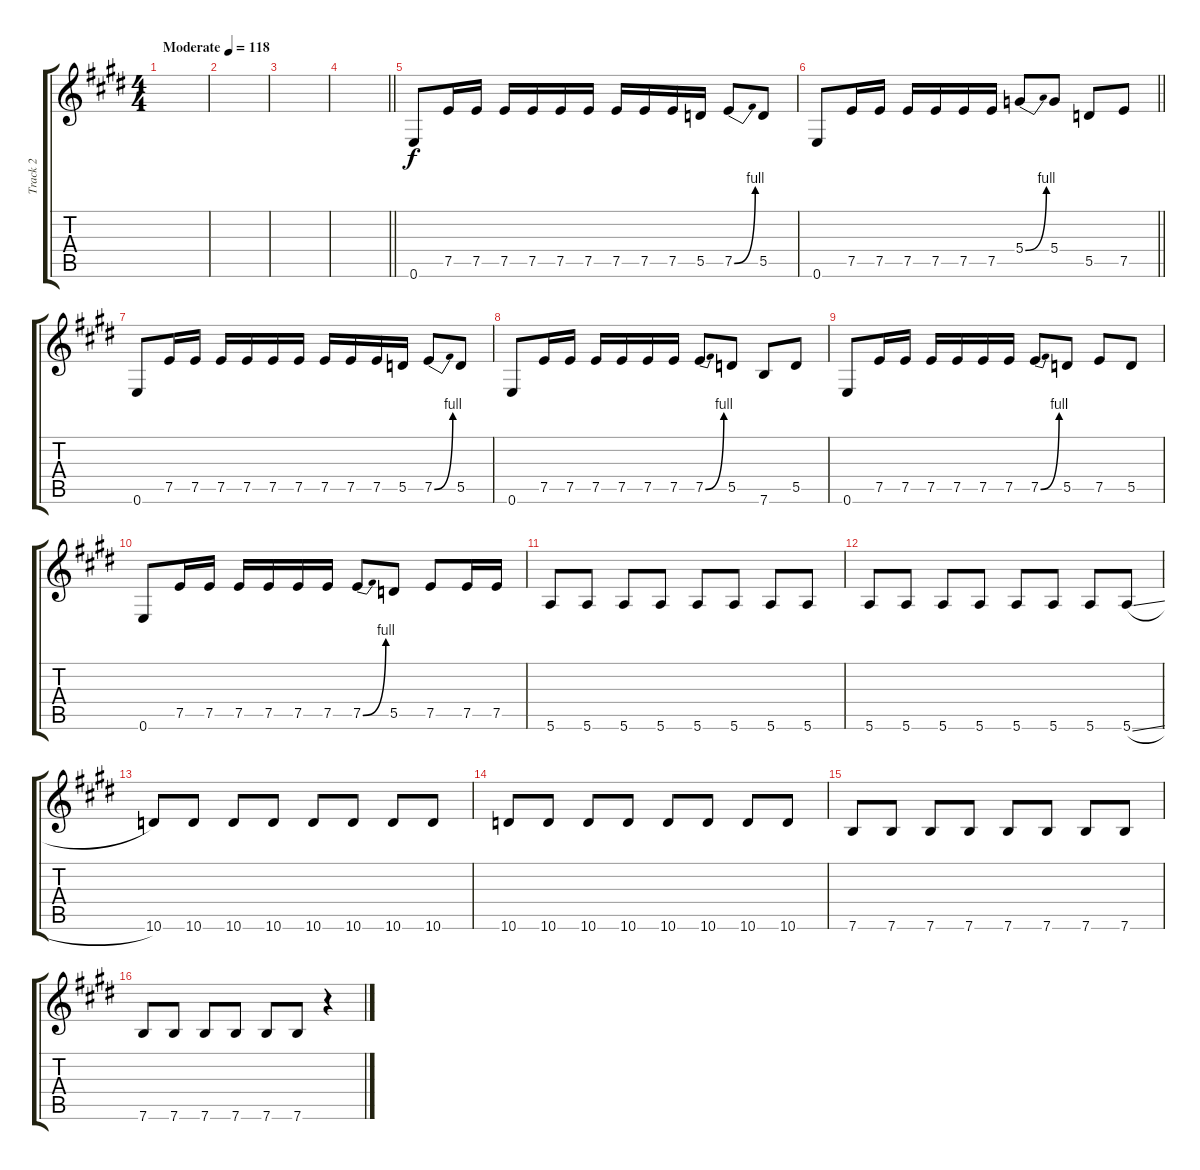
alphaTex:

\track ("Track 2" "Track 2") {instrument electricguitarjazz}
\staff {score tabs}
\tuning (E4 B3 G3 D3 A2 E2) {hide}
\ts (4 4)
\tempo (118 "Moderate")
\clef g2
\ks e
|
|
|
\barLineRight lightlight
|
0.6.8 7.5.16 7.5.16 7.5.16 7.5.16 7.5.16 7.5.16 7.5.16 7.5.16 7.5.16 5.5.16 7.5{be (bend 0 0 60 4)}.8 5.5.8 |
\barLineRight lightlight
0.6.8 7.5.16 7.5.16 7.5.16 7.5.16 7.5.16 7.5.16 5.4{be (bend 0 0 60 4)}.8 5.4.8 5.5.8 7.5.8 |
0.6.8 7.5.16 7.5.16 7.5.16 7.5.16 7.5.16 7.5.16 7.5.16 7.5.16 7.5.16 5.5.16 7.5{be (bend 0 0 60 4)}.8 5.5.8 |
0.6.8 7.5.16 7.5.16 7.5.16 7.5.16 7.5.16 7.5.16 7.5{be (bend 0 0 60 4)}.8 5.5.8 7.6.8 5.5.8 |
0.6.8 7.5.16 7.5.16 7.5.16 7.5.16 7.5.16 7.5.16 7.5{be (bend 0 0 60 4)}.8 5.5.8 7.5.8 5.5.8 |
0.6.8 7.5.16 7.5.16 7.5.16 7.5.16 7.5.16 7.5.16 7.5{be (bend 0 0 60 4)}.8 5.5.8 7.5.8 7.5.16 7.5.16 |
5.6.8 5.6.8 5.6.8 5.6.8 5.6.8 5.6.8 5.6.8 5.6.8 |
5.6.8 5.6.8 5.6.8 5.6.8 5.6.8 5.6.8 5.6.8 5.6{sl}.8 |
10.6.8 10.6.8 10.6.8 10.6.8 10.6.8 10.6.8 10.6.8 10.6.8 |
10.6.8 10.6.8 10.6.8 10.6.8 10.6.8 10.6.8 10.6.8 10.6.8 |
7.6.8 7.6.8 7.6.8 7.6.8 7.6.8 7.6.8 7.6.8 7.6.8 |
7.6.8 7.6.8 7.6.8 7.6.8 7.6.8 7.6.8 r.4
